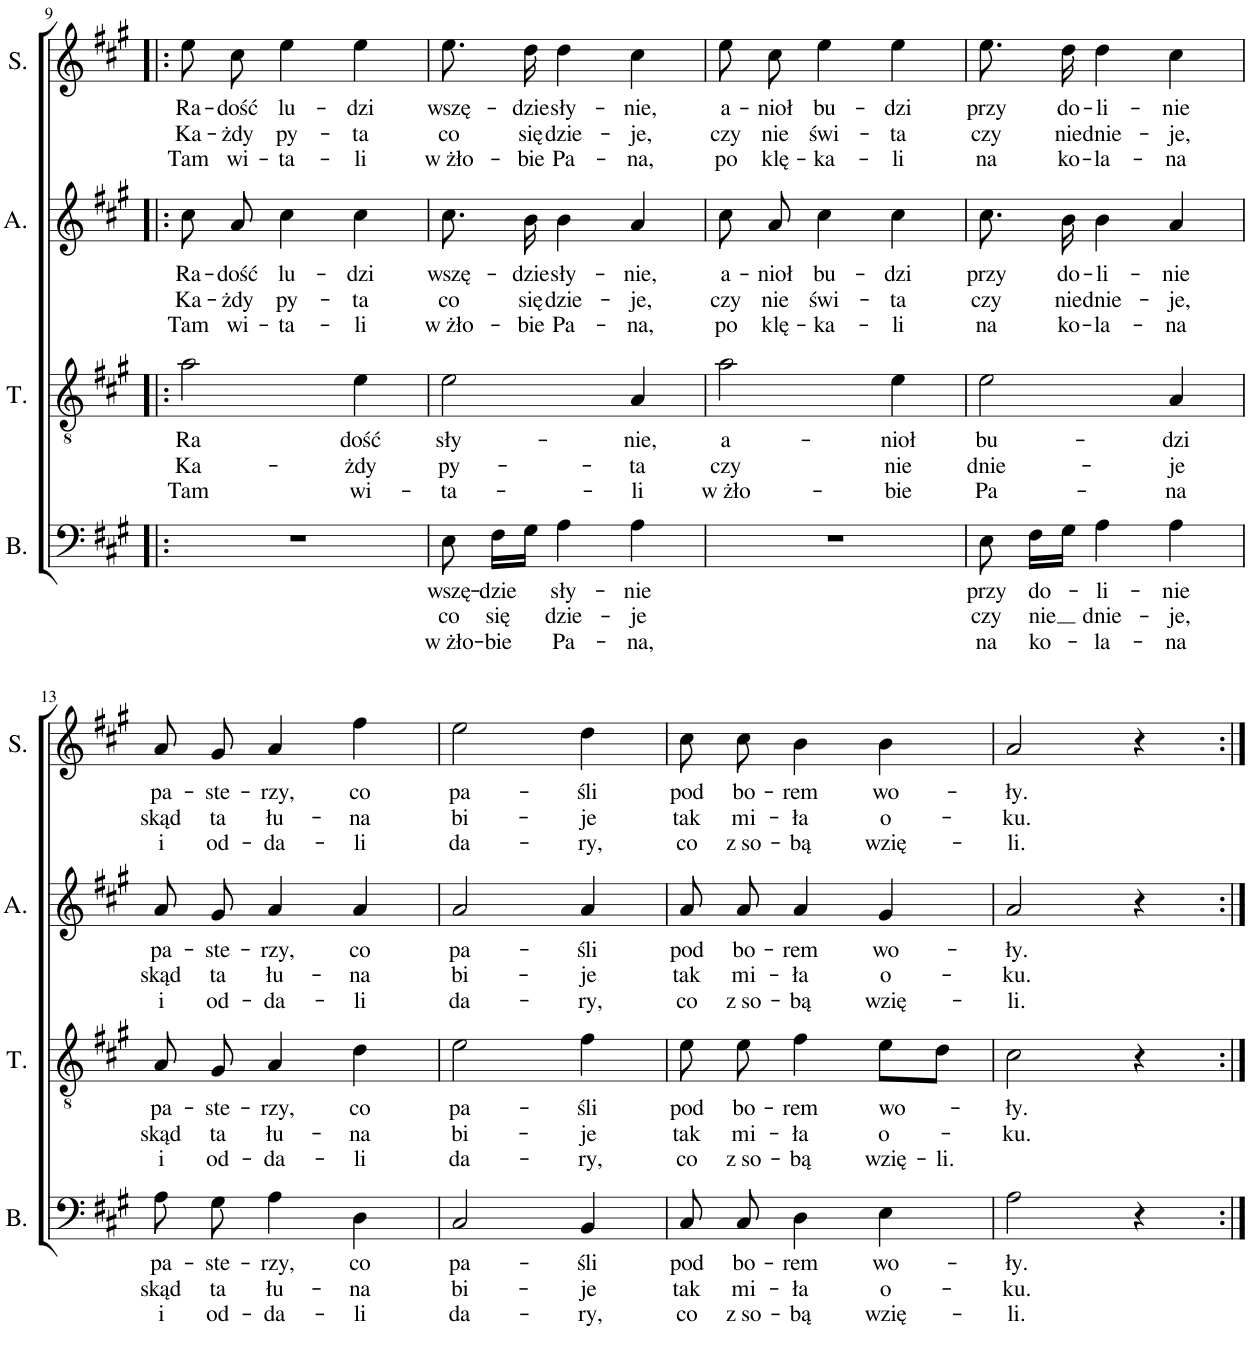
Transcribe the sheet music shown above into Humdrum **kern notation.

**kern	**text	**text	**text	**kern	**text	**text	**text	**kern	**text	**text	**text	**kern	**text	**text	**text
*part4	*part4	*part4	*part4	*part3	*part3	*part3	*part3	*part2	*part2	*part2	*part2	*part1	*part1	*part1	*part1
*staff4	*staff4	*staff4	*staff4	*staff3	*staff3	*staff3	*staff3	*staff2	*staff2	*staff2	*staff2	*staff1	*staff1	*staff1	*staff1
*I"B.	*	*	*	*I"T.	*	*	*	*I"A.	*	*	*	*I"S.	*	*	*
*I'B.	*	*	*	*I'T.	*	*	*	*I'A.	*	*	*	*I'S.	*	*	*
!!LO:PB:g=z
*clefF4	*	*	*	*clefGv2	*	*	*	*clefG2	*	*	*	*clefG2	*	*	*
*k[f#c#g#]	*	*	*	*k[f#c#g#]	*	*	*	*k[f#c#g#]	*	*	*	*k[f#c#g#]	*	*	*
*M3/4	*	*	*	*M3/4	*	*	*	*M3/4	*	*	*	*M3/4	*	*	*
=9!|:	=9!|:	=9!|:	=9!|:	=9!|:	=9!|:	=9!|:	=9!|:	=9!|:	=9!|:	=9!|:	=9!|:	=9!|:	=9!|:	=9!|:	=9!|:
!	!	!	!	!	!LO:LY:b	!LO:LY:b	!LO:LY:b	!	!LO:LY:b	!LO:LY:b	!LO:LY:b	!	!LO:LY:b	!LO:LY:b	!LO:LY:b
2.r	.	.	.	2a\	Ra	Ka-	Tam	8cc#\L	Ra-	Ka-	Tam	8ee\L	Ra-	Ka-	Tam
!	!	!	!	!	!	!	!	!	!LO:LY:b	!LO:LY:b	!LO:LY:b	!	!LO:LY:b	!LO:LY:b	!LO:LY:b
.	.	.	.	.	.	.	.	8a\J	-dość	-żdy	wi-	8cc#\J	-dość	-żdy	wi-
!	!	!	!	!	!	!	!	!	!LO:LY:b	!LO:LY:b	!LO:LY:b	!	!LO:LY:b	!LO:LY:b	!LO:LY:b
.	.	.	.	.	.	.	.	4cc#\	lu-	py-	-ta-	4ee\	lu-	py-	-ta-
!	!	!	!	!	!LO:LY:b	!LO:LY:b	!LO:LY:b	!	!LO:LY:b	!LO:LY:b	!LO:LY:b	!	!LO:LY:b	!LO:LY:b	!LO:LY:b
.	.	.	.	4e\	dość	-żdy	wi-	4cc#\	-dzi	-ta	-li	4ee\	-dzi	-ta	-li
=10	=10	=10	=10	=10	=10	=10	=10	=10	=10	=10	=10	=10	=10	=10	=10
!	!LO:LY:b	!LO:LY:b	!LO:LY:b	!	!LO:LY:b	!LO:LY:b	!LO:LY:b	!	!LO:LY:b	!LO:LY:b	!LO:LY:b	!	!LO:LY:b	!LO:LY:b	!LO:LY:b
8E\	wszę-	co	w żło-	2e\	sły-	py-	-ta-	8.cc#\L	wszę-	co	w żło-	8.ee\L	wszę-	co	w żło-
!	!LO:LY:b	!LO:LY:b	!LO:LY:b	!	!	!	!	!	!	!	!	!	!	!	!
16F#\LL	-dzie	się	-bie	.	.	.	.	.	.	.	.	.	.	.	.
!	!	!	!	!	!	!	!	!	!LO:LY:b	!LO:LY:b	!LO:LY:b	!	!LO:LY:b	!LO:LY:b	!LO:LY:b
16G#\JJ	.	.	.	.	.	.	.	16b\Jk	-dzie	się	-bie	16dd\Jk	-dzie	się	-bie
!	!LO:LY:b	!LO:LY:b	!LO:LY:b	!	!	!	!	!	!LO:LY:b	!LO:LY:b	!LO:LY:b	!	!LO:LY:b	!LO:LY:b	!LO:LY:b
4A\	sły-	dzie-	Pa-	.	.	.	.	4b\	sły-	dzie-	Pa-	4dd\	sły-	dzie-	Pa-
!	!LO:LY:b	!LO:LY:b	!LO:LY:b	!	!LO:LY:b	!LO:LY:b	!LO:LY:b	!	!LO:LY:b	!LO:LY:b	!LO:LY:b	!	!LO:LY:b	!LO:LY:b	!LO:LY:b
4A\	-nie	-je	-na,	4A/	-nie,	-ta	-li	4a/	-nie,	-je,	-na,	4cc#\	-nie,	-je,	-na,
=11	=11	=11	=11	=11	=11	=11	=11	=11	=11	=11	=11	=11	=11	=11	=11
!	!	!	!	!	!LO:LY:b	!LO:LY:b	!LO:LY:b	!	!LO:LY:b	!LO:LY:b	!LO:LY:b	!	!LO:LY:b	!LO:LY:b	!LO:LY:b
2.r	.	.	.	2a\	a-	czy	w żło-	8cc#\L	a-	czy	po	8ee\L	a-	czy	po
!	!	!	!	!	!	!	!	!	!LO:LY:b	!LO:LY:b	!LO:LY:b	!	!LO:LY:b	!LO:LY:b	!LO:LY:b
.	.	.	.	.	.	.	.	8a\J	-nioł	nie	klę-	8cc#\J	-nioł	nie	klę-
!	!	!	!	!	!	!	!	!	!LO:LY:b	!LO:LY:b	!LO:LY:b	!	!LO:LY:b	!LO:LY:b	!LO:LY:b
.	.	.	.	.	.	.	.	4cc#\	bu-	świ-	-ka-	4ee\	bu-	świ-	-ka-
!	!	!	!	!	!LO:LY:b	!LO:LY:b	!LO:LY:b	!	!LO:LY:b	!LO:LY:b	!LO:LY:b	!	!LO:LY:b	!LO:LY:b	!LO:LY:b
.	.	.	.	4e\	-nioł	nie	-bie	4cc#\	-dzi	-ta	-li	4ee\	-dzi	-ta	-li
=12	=12	=12	=12	=12	=12	=12	=12	=12	=12	=12	=12	=12	=12	=12	=12
!	!LO:LY:b	!LO:LY:b	!LO:LY:b	!	!LO:LY:b	!LO:LY:b	!LO:LY:b	!	!LO:LY:b	!LO:LY:b	!LO:LY:b	!	!LO:LY:b	!LO:LY:b	!LO:LY:b
8E\	przy	czy	na	2e\	bu-	dnie-	Pa-	8.cc#\L	przy	czy	na	8.ee\L	przy	czy	na
!	!LO:LY:b	!LO:LY:b	!LO:LY:b	!	!	!	!	!	!	!	!	!	!	!	!
16F#\LL	do-	nie	ko-	.	.	.	.	.	.	.	.	.	.	.	.
!	!	!	!	!	!	!	!	!	!LO:LY:b	!LO:LY:b	!LO:LY:b	!	!LO:LY:b	!LO:LY:b	!LO:LY:b
16G#\JJ	.	.	.	.	.	.	.	16b\Jk	do-	nie	ko-	16dd\Jk	do-	nie	ko-
!	!LO:LY:b	!LO:LY:b	!LO:LY:b	!	!	!	!	!	!LO:LY:b	!LO:LY:b	!LO:LY:b	!	!LO:LY:b	!LO:LY:b	!LO:LY:b
4A\	-li-	dnie-	-la-	.	.	.	.	4b\	-li-	dnie-	-la-	4dd\	-li-	dnie-	-la-
!	!LO:LY:b	!LO:LY:b	!LO:LY:b	!	!LO:LY:b	!LO:LY:b	!LO:LY:b	!	!LO:LY:b	!LO:LY:b	!LO:LY:b	!	!LO:LY:b	!LO:LY:b	!LO:LY:b
4A\	-nie	-je,	-na	4A/	-dzi	-je	-na	4a/	-nie	-je,	-na	4cc#\	-nie	-je,	-na
!!LO:LB:g=z
=13	=13	=13	=13	=13	=13	=13	=13	=13	=13	=13	=13	=13	=13	=13	=13
!	!LO:LY:b	!LO:LY:b	!LO:LY:b	!	!LO:LY:b	!LO:LY:b	!LO:LY:b	!	!LO:LY:b	!LO:LY:b	!LO:LY:b	!	!LO:LY:b	!LO:LY:b	!LO:LY:b
8A\	pa-	skąd	i	8A/	pa-	skąd	i	8a/L	pa-	skąd	i	8a/L	pa-	skąd	i
!	!LO:LY:b	!LO:LY:b	!LO:LY:b	!	!LO:LY:b	!LO:LY:b	!LO:LY:b	!	!LO:LY:b	!LO:LY:b	!LO:LY:b	!	!LO:LY:b	!LO:LY:b	!LO:LY:b
8G#\	-ste-	ta	od-	8G#/	-ste-	ta	od-	8g#/J	-ste-	ta	od-	8g#/J	-ste-	ta	od-
!	!LO:LY:b	!LO:LY:b	!LO:LY:b	!	!LO:LY:b	!LO:LY:b	!LO:LY:b	!	!LO:LY:b	!LO:LY:b	!LO:LY:b	!	!LO:LY:b	!LO:LY:b	!LO:LY:b
4A\	-rzy,	łu-	-da-	4A/	-rzy,	łu-	-da-	4a/	-rzy,	łu-	-da-	4a/	-rzy,	łu-	-da-
!	!LO:LY:b	!LO:LY:b	!LO:LY:b	!	!LO:LY:b	!LO:LY:b	!LO:LY:b	!	!LO:LY:b	!LO:LY:b	!LO:LY:b	!	!LO:LY:b	!LO:LY:b	!LO:LY:b
4D\	co	-na	-li	4d\	co	-na	-li	4a/	co	-na	-li	4ff#\	co	-na	-li
=14	=14	=14	=14	=14	=14	=14	=14	=14	=14	=14	=14	=14	=14	=14	=14
!	!LO:LY:b	!LO:LY:b	!LO:LY:b	!	!LO:LY:b	!LO:LY:b	!LO:LY:b	!	!LO:LY:b	!LO:LY:b	!LO:LY:b	!	!LO:LY:b	!LO:LY:b	!LO:LY:b
2C#/	pa-	bi-	da-	2e\	pa-	bi-	da-	2a/	pa-	bi-	da-	2ee\	pa-	bi-	da-
!	!LO:LY:b	!LO:LY:b	!LO:LY:b	!	!LO:LY:b	!LO:LY:b	!LO:LY:b	!	!LO:LY:b	!LO:LY:b	!LO:LY:b	!	!LO:LY:b	!LO:LY:b	!LO:LY:b
4BB/	-śli	-je	-ry,	4f#\	-śli	-je	-ry,	4a/	-śli	-je	-ry,	4dd\	-śli	-je	-ry,
=15	=15	=15	=15	=15	=15	=15	=15	=15	=15	=15	=15	=15	=15	=15	=15
!	!LO:LY:b	!LO:LY:b	!LO:LY:b	!	!LO:LY:b	!LO:LY:b	!LO:LY:b	!	!LO:LY:b	!LO:LY:b	!LO:LY:b	!	!LO:LY:b	!LO:LY:b	!LO:LY:b
8C#/	pod	tak	co	8e\	pod	tak	co	8a/L	pod	tak	co	8cc#\L	pod	tak	co
!	!LO:LY:b	!LO:LY:b	!LO:LY:b	!	!LO:LY:b	!LO:LY:b	!LO:LY:b	!	!LO:LY:b	!LO:LY:b	!LO:LY:b	!	!LO:LY:b	!LO:LY:b	!LO:LY:b
8C#/	bo-	mi-	z so-	8e\	bo-	mi-	z so-	8a/J	bo-	mi-	z so-	8cc#\J	bo-	mi-	z so-
!	!LO:LY:b	!LO:LY:b	!LO:LY:b	!	!LO:LY:b	!LO:LY:b	!LO:LY:b	!	!LO:LY:b	!LO:LY:b	!LO:LY:b	!	!LO:LY:b	!LO:LY:b	!LO:LY:b
4D\	-rem	-ła	-bą	4f#\	-rem	-ła	-bą	4a/	-rem	-ła	-bą	4b\	-rem	-ła	-bą
!	!LO:LY:b	!LO:LY:b	!LO:LY:b	!	!LO:LY:b	!LO:LY:b	!LO:LY:b	!	!LO:LY:b	!LO:LY:b	!LO:LY:b	!	!LO:LY:b	!LO:LY:b	!LO:LY:b
4E\	wo-	o-	wzię-	8e\L	wo-	o-	wzię-	4g#/	wo-	o-	wzię-	4b\	wo-	o-	wzię-
!	!	!	!	!	!	!	!LO:LY:b	!	!	!	!	!	!	!	!
.	.	.	.	8d\J	.	.	-li.	.	.	.	.	.	.	.	.
=16	=16	=16	=16	=16	=16	=16	=16	=16	=16	=16	=16	=16	=16	=16	=16
!	!LO:LY:b	!LO:LY:b	!LO:LY:b	!	!LO:LY:b	!LO:LY:b	!	!	!LO:LY:b	!LO:LY:b	!LO:LY:b	!	!LO:LY:b	!LO:LY:b	!LO:LY:b
2A\	-ły.	-ku.	-li.	2c#\	-ły.	-ku.	.	2a/	-ły.	-ku.	-li.	2a/	-ły.	-ku.	-li.
4r	.	.	.	4r	.	.	.	4r	.	.	.	4r	.	.	.
=:|!	=:|!	=:|!	=:|!	=:|!	=:|!	=:|!	=:|!	=:|!	=:|!	=:|!	=:|!	=:|!	=:|!	=:|!	=:|!
*-	*-	*-	*-	*-	*-	*-	*-	*-	*-	*-	*-	*-	*-	*-	*-
